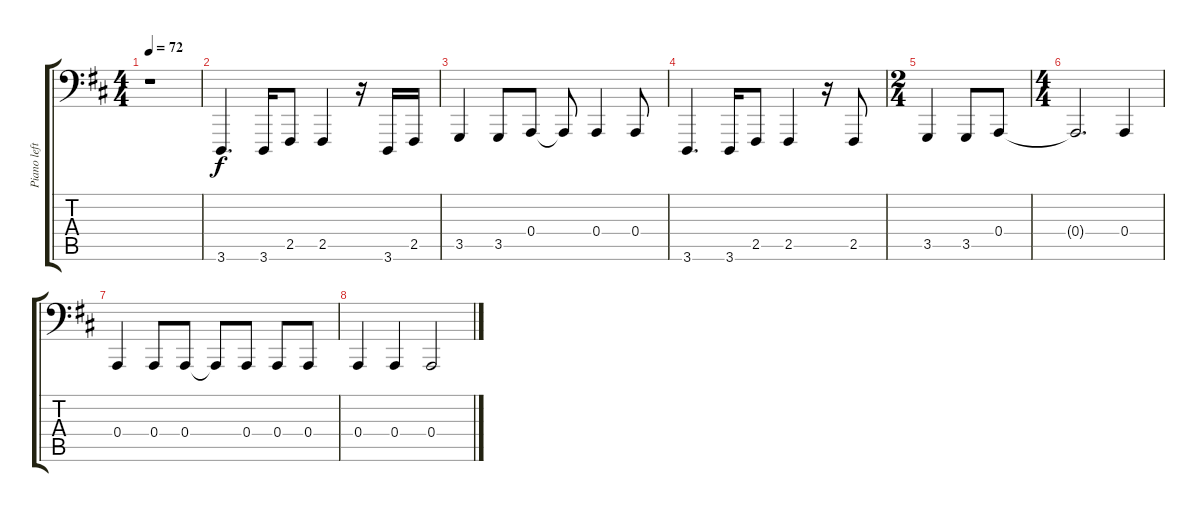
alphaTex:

\track ("Piano left" "Piano left") {instrument acousticgrandpiano}
\staff {score tabs}
\tuning (C3 G2 D2 A1 E1 B0) {hide}
\ts (4 4)
\tempo 72
\clef f4
\ks d
r.1{dy f} |
3.6.4{d} 3.6.16 2.5.8 2.5.4 r.16 3.6.16 2.5.16 |
3.5.4 3.5.8 0.4.8 0.4{t}.8 0.4.4 0.4.8 |
3.6.4{d} 3.6.16 2.5.8 2.5.4 r.16 2.5.8 |
\ts (2 4)
3.5.4 3.5.8 0.4.8 |
\ts (4 4)
0.4{t}.2{d} 0.4.4 |
0.4.4 0.4.8 0.4.8 0.4{t}.8 0.4.8 0.4.8 0.4.8 |
0.4.4 0.4.4 0.4.2
